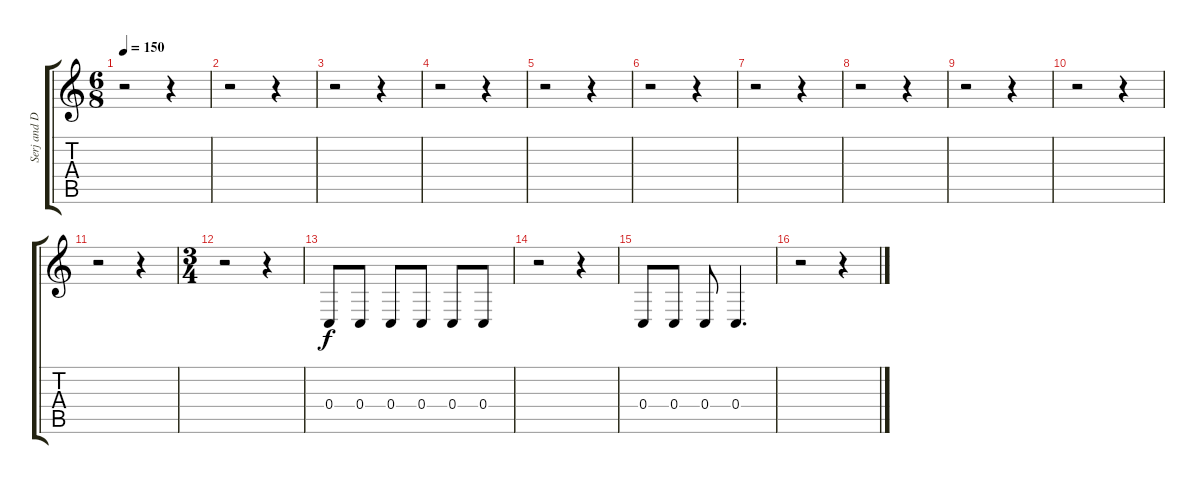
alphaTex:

\track ("Serj and Daron" "Serj and D") {instrument synthvoice}
\staff {score tabs}
\tuning (D4 A3 F3 C3 G2 C2) {hide}
\ts (6 8)
\tempo 150
\clef g2
\ks c
r.2{dy f} r.4 |
r.2 r.4 |
r.2 r.4 |
r.2 r.4 |
r.2 r.4 |
r.2 r.4 |
r.2 r.4 |
r.2 r.4 |
r.2 r.4 |
r.2 r.4 |
r.2 r.4 |
\ts (3 4)
r.2 r.4 |
0.4.8 0.4.8 0.4.8 0.4.8 0.4.8 0.4.8 |
r.2 r.4 |
0.4.8 0.4.8 0.4.8 0.4.4{d} |
r.2 r.4
